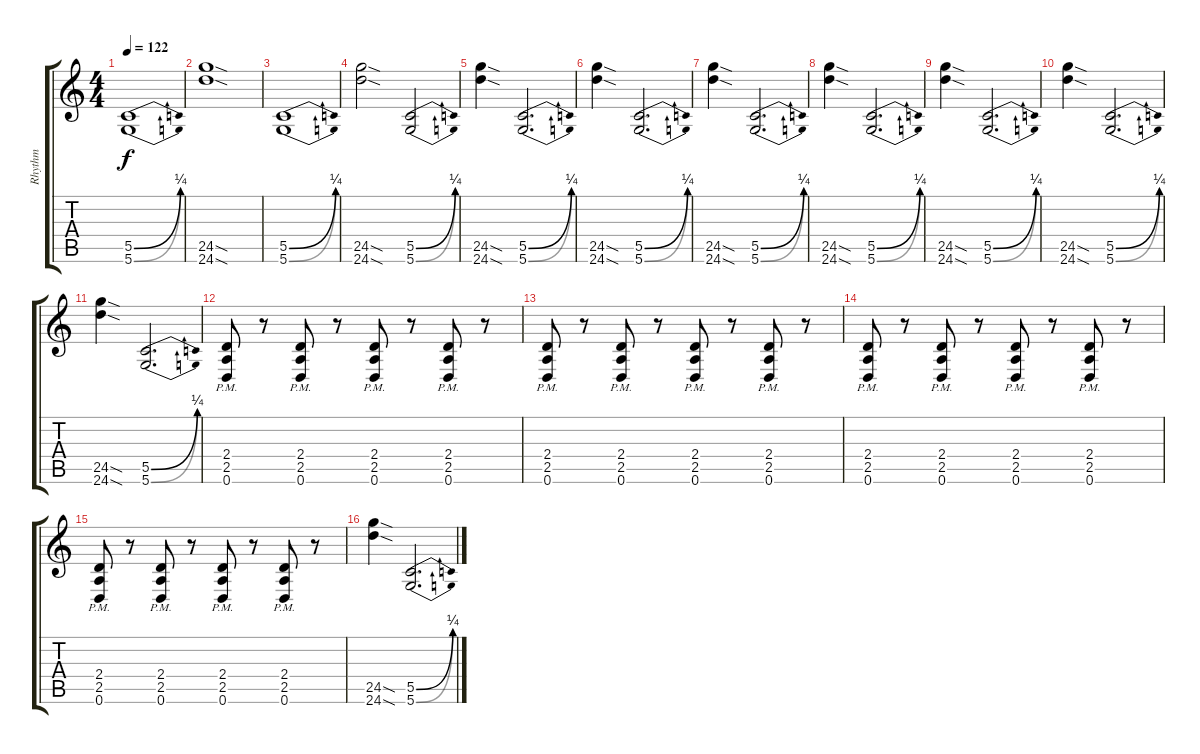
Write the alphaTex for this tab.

\track ("Rhythm" "Rhythm") {instrument distortionguitar}
\staff {score tabs}
\tuning (D4 A3 F3 C3 G2 D2) {hide}
\ts (4 4)
\tempo 122
\clef g2
\ks c
(5.5{be (bend 0 0 60 1)} 5.6{be (bend 0 0 60 1)}).1{dy f} |
(24.5{sod} 24.6{sod}).1 |
(5.5{be (bend 0 0 60 1)} 5.6{be (bend 0 0 60 1)}).1 |
(24.5{sod} 24.6{sod}).2 (5.5{be (bend 0 0 60 1)} 5.6{be (bend 0 0 60 1)}).2 |
(24.5{sod} 24.6{sod}).4 (5.5{be (bend 0 0 60 1)} 5.6{be (bend 0 0 60 1)}).2{d} |
(24.5{sod} 24.6{sod}).4 (5.5{be (bend 0 0 60 1)} 5.6{be (bend 0 0 60 1)}).2{d} |
(24.5{sod} 24.6{sod}).4 (5.5{be (bend 0 0 60 1)} 5.6{be (bend 0 0 60 1)}).2{d} |
(24.5{sod} 24.6{sod}).4 (5.5{be (bend 0 0 60 1)} 5.6{be (bend 0 0 60 1)}).2{d} |
(24.5{sod} 24.6{sod}).4 (5.5{be (bend 0 0 60 1)} 5.6{be (bend 0 0 60 1)}).2{d} |
(24.5{sod} 24.6{sod}).4 (5.5{be (bend 0 0 60 1)} 5.6{be (bend 0 0 60 1)}).2{d} |
(24.5{sod} 24.6{sod}).4 (5.5{be (bend 0 0 60 1)} 5.6{be (bend 0 0 60 1)}).2{d} |
(2.4{pm} 2.5{pm} 0.6{pm}).8 r.8 (2.4{pm} 2.5{pm} 0.6{pm}).8 r.8 (2.4{pm} 2.5{pm} 0.6{pm}).8 r.8 (2.4{pm} 2.5{pm} 0.6{pm}).8 r.8 |
(2.4{pm} 2.5{pm} 0.6{pm}).8 r.8 (2.4{pm} 2.5{pm} 0.6{pm}).8 r.8 (2.4{pm} 2.5{pm} 0.6{pm}).8 r.8 (2.4{pm} 2.5{pm} 0.6{pm}).8 r.8 |
(2.4{pm} 2.5{pm} 0.6{pm}).8 r.8 (2.4{pm} 2.5{pm} 0.6{pm}).8 r.8 (2.4{pm} 2.5{pm} 0.6{pm}).8 r.8 (2.4{pm} 2.5{pm} 0.6{pm}).8 r.8 |
(2.4{pm} 2.5{pm} 0.6{pm}).8 r.8 (2.4{pm} 2.5{pm} 0.6{pm}).8 r.8 (2.4{pm} 2.5{pm} 0.6{pm}).8 r.8 (2.4{pm} 2.5{pm} 0.6{pm}).8 r.8 |
(24.5{sod} 24.6{sod}).4 (5.5{be (bend 0 0 60 1)} 5.6{be (bend 0 0 60 1)}).2{d}
